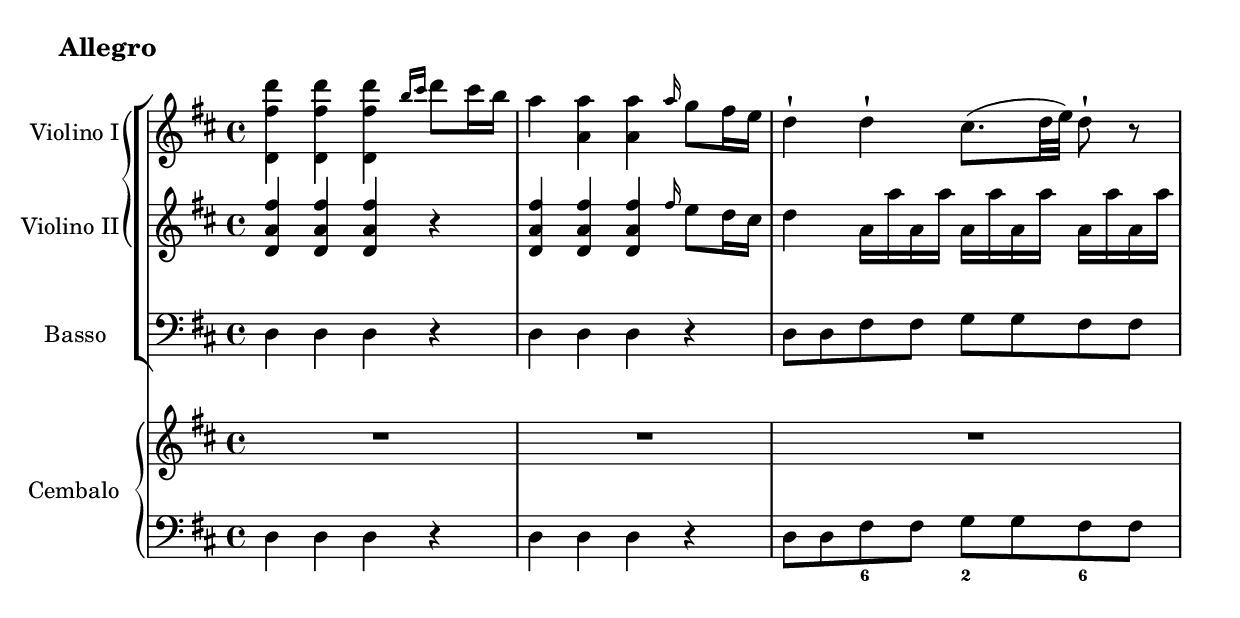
\version "2.22.2"
%{ \include "../../stylesheets/incipit.ly" %}
\include "../../stylesheets/typography.ly"

\header {
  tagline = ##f
}
\paper {
  page-breaking = #ly:one-page-breaking
}
\layout {
  ragged-right = ##f
}

global = {
  \time 4/4
  \key d \major
}

violinoI = \new Voice {
  \relative c'' {
    \clef "treble"
    <d, fis' d'>4 <d fis' d'> <d fis' d'> \grace { b''16 cis } d8 cis16 b |
    a4 <a, a'>4 <a a'>4 \grace { a'16 } g8 fis16 e |
    d4-! d-! cis8. ( d32 e ) d8-! r |
  }
}

violinoII = \new Voice {
  \relative c'' {
    \clef "treble"
    <d, a' fis'>4 <d a' fis'> <d a' fis'> r |
    <d a' fis'>4 <d a' fis'> <d a' fis'> \grace { fis'16 } e8 d16 cis |
    d4 a16 a' a, a' a, a' a, a' a, a' a, a' |
  }
}

basso = \new Voice {
  \relative c' {
    \clef "bass"
    d,4 d d r |
    d4 d d r |
    d8 d fis fis g g fis fis |
  }
}

cembaloUp = \new Voice {
  \relative c' {
    \clef "treble"
    R1 |
    R1 |
    R1 |
  }
}

cembaloDown = \new Voice {
  \relative c {
    \clef "bass"
    d4 d d r |
    d4 d d r |
    << { d8 d fis fis g g fis fis } \figures { <_>4 <6> <2> <6> } >> |
  }
}

\score {
  \header {
    piece = "Allegro"
  }
  <<
    \new StaffGroup <<
      \new GrandStaff <<
        \new Staff \with { instrumentName = "Violino I" } << \global \violinoI >>
        \new Staff \with { instrumentName = "Violino II" } << \global \violinoII >>
      >>
      \new Staff \with { instrumentName = "Basso" } << \global \basso >>
    >>
    \new PianoStaff \with { instrumentName = "Cembalo" } <<
      \new Staff = "up" << \global \cembaloUp >>
      \new Staff = "down" << \global \cembaloDown >>
    >>
  >>
}
